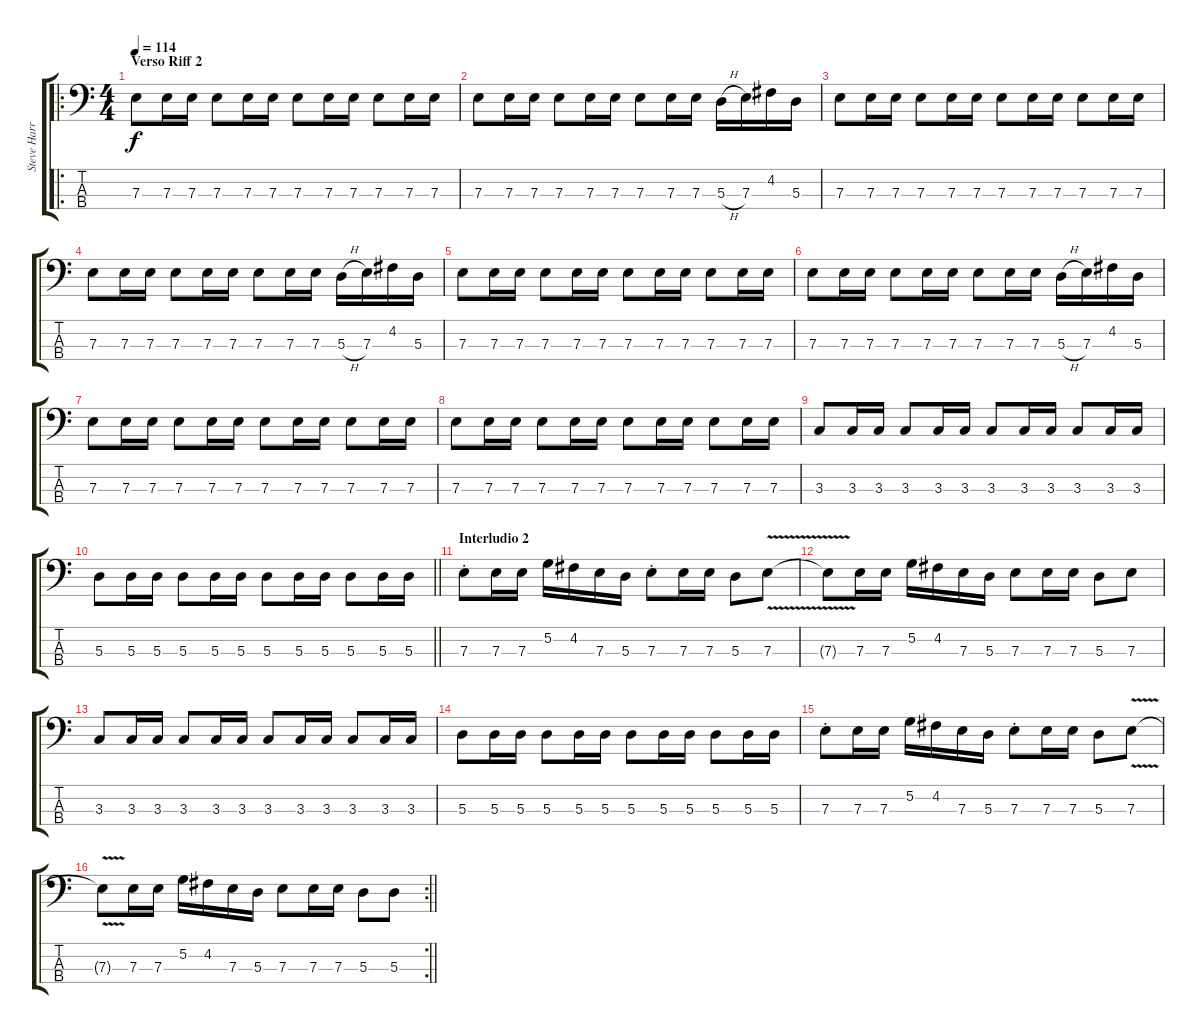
\track ("Steve Harris" "Steve Harr") {instrument electricbassfinger}
\staff {score tabs}
\tuning (G2 D2 A1 E1) {hide}
\ro
\ts (4 4)
\section ("" "Verso Riff 2")
\tempo 114
\clef f4
\ks c
7.3.8{dy f} 7.3.16 7.3.16 7.3.8 7.3.16 7.3.16 7.3.8 7.3.16 7.3.16 7.3.8 7.3.16 7.3.16 |
7.3.8 7.3.16 7.3.16 7.3.8 7.3.16 7.3.16 7.3.8 7.3.16 7.3.16 5.3{h}.16 7.3.16 4.2.16 5.3.16 |
7.3.8 7.3.16 7.3.16 7.3.8 7.3.16 7.3.16 7.3.8 7.3.16 7.3.16 7.3.8 7.3.16 7.3.16 |
7.3.8 7.3.16 7.3.16 7.3.8 7.3.16 7.3.16 7.3.8 7.3.16 7.3.16 5.3{h}.16 7.3.16 4.2.16 5.3.16 |
7.3.8 7.3.16 7.3.16 7.3.8 7.3.16 7.3.16 7.3.8 7.3.16 7.3.16 7.3.8 7.3.16 7.3.16 |
7.3.8 7.3.16 7.3.16 7.3.8 7.3.16 7.3.16 7.3.8 7.3.16 7.3.16 5.3{h}.16 7.3.16 4.2.16 5.3.16 |
7.3.8 7.3.16 7.3.16 7.3.8 7.3.16 7.3.16 7.3.8 7.3.16 7.3.16 7.3.8 7.3.16 7.3.16 |
7.3.8 7.3.16 7.3.16 7.3.8 7.3.16 7.3.16 7.3.8 7.3.16 7.3.16 7.3.8 7.3.16 7.3.16 |
3.3.8 3.3.16 3.3.16 3.3.8 3.3.16 3.3.16 3.3.8 3.3.16 3.3.16 3.3.8 3.3.16 3.3.16 |
\barLineRight lightlight
5.3.8 5.3.16 5.3.16 5.3.8 5.3.16 5.3.16 5.3.8 5.3.16 5.3.16 5.3.8 5.3.16 5.3.16 |
\section ("" "Interludio 2")
7.3{st}.8 7.3.16 7.3.16 5.2.16 4.2.16 7.3.16 5.3.16 7.3{st}.8 7.3.16 7.3.16 5.3.8 7.3{v}.8 |
7.3{t}.8 7.3.16 7.3.16 5.2.16 4.2.16 7.3.16 5.3.16 7.3.8 7.3.16 7.3.16 5.3.8 7.3.8 |
3.3.8 3.3.16 3.3.16 3.3.8 3.3.16 3.3.16 3.3.8 3.3.16 3.3.16 3.3.8 3.3.16 3.3.16 |
5.3.8 5.3.16 5.3.16 5.3.8 5.3.16 5.3.16 5.3.8 5.3.16 5.3.16 5.3.8 5.3.16 5.3.16 |
7.3{st}.8 7.3.16 7.3.16 5.2.16 4.2.16 7.3.16 5.3.16 7.3{st}.8 7.3.16 7.3.16 5.3.8 7.3{v}.8 |
\rc 2
\barLineRight lightlight
7.3{t}.8 7.3.16 7.3.16 5.2.16 4.2.16 7.3.16 5.3.16 7.3.8 7.3.16 7.3.16 5.3.8 5.3.8
